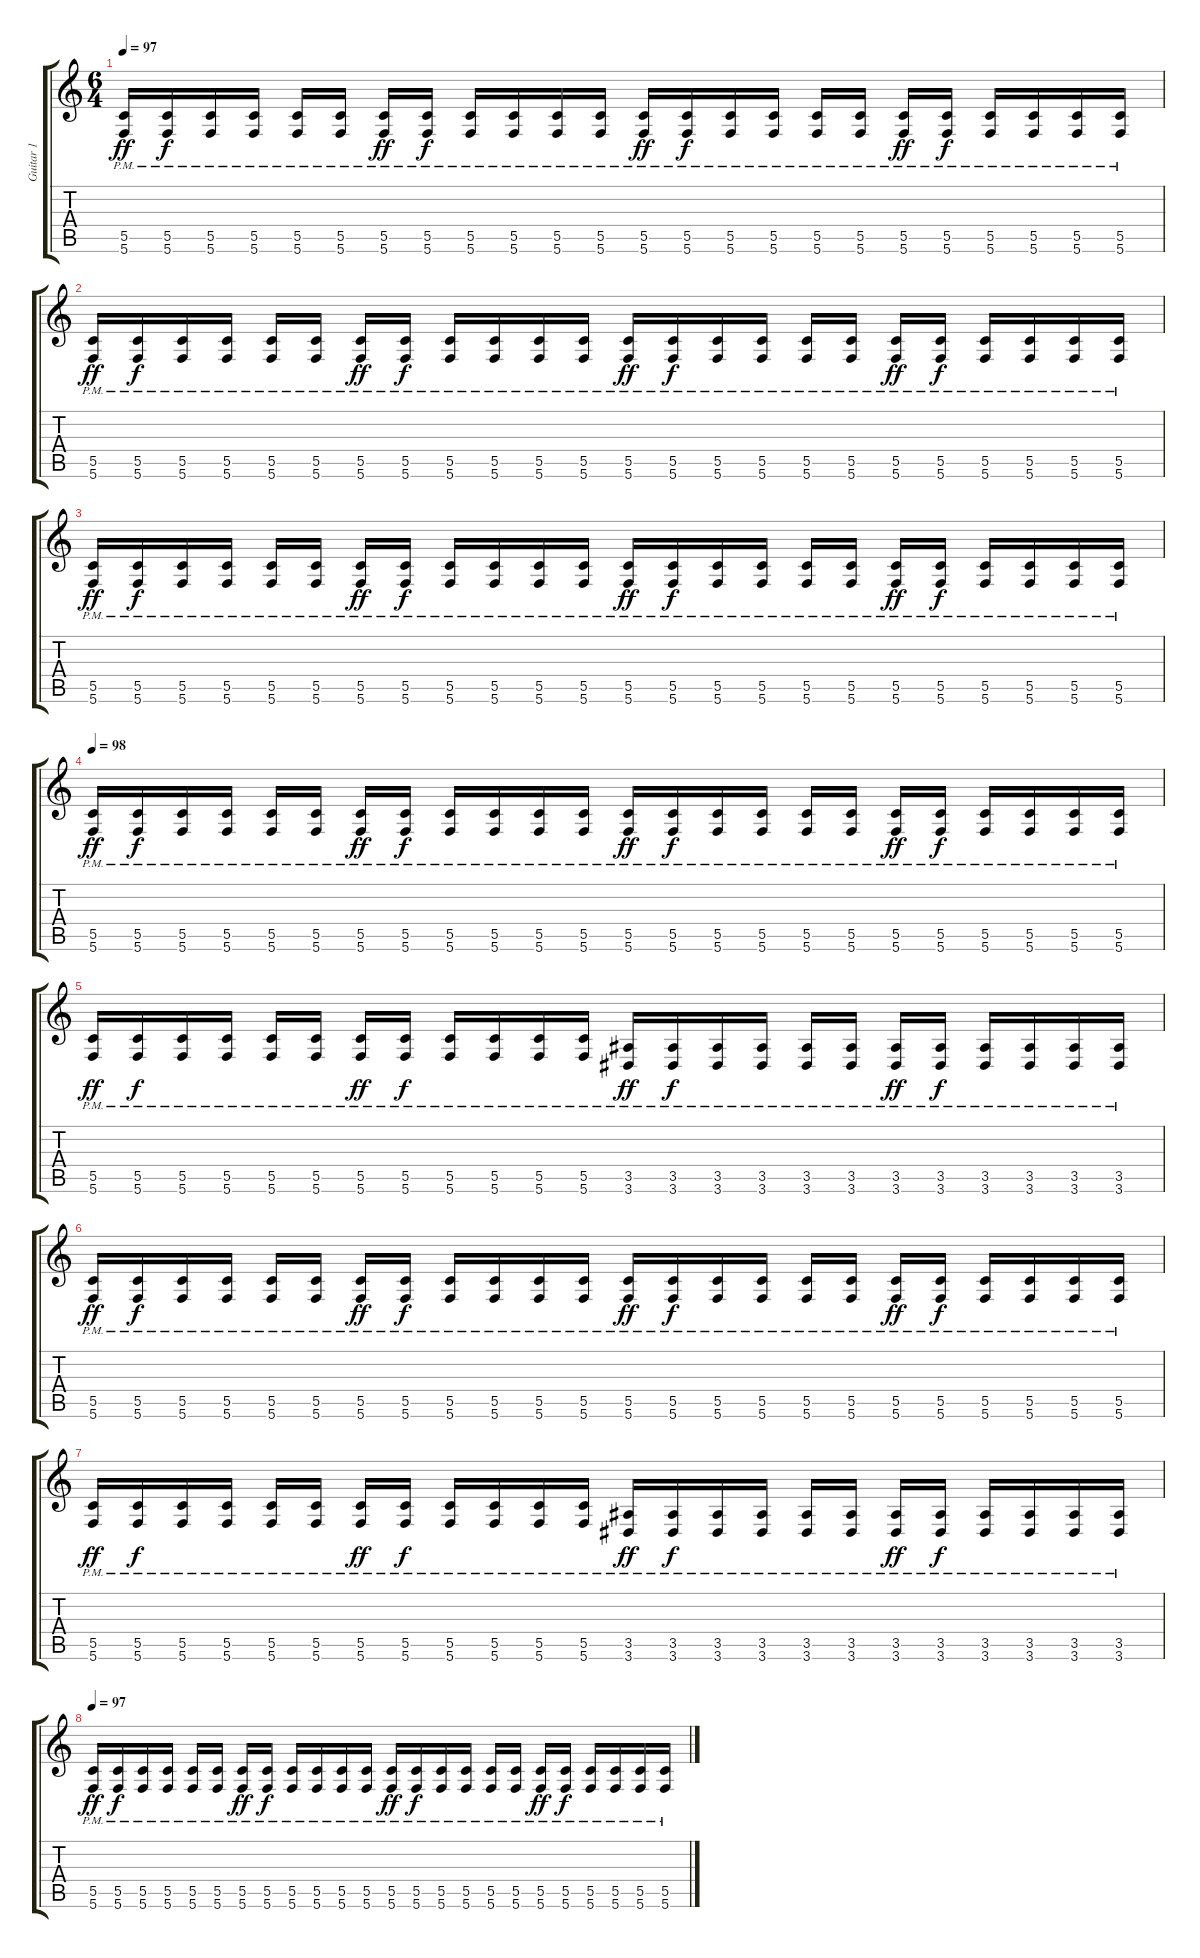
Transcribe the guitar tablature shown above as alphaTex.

\track ("Guitar 1" "Guitar 1") {instrument distortionguitar}
\staff {score tabs}
\tuning (E4 C4 G3 C3 G2 C2) {hide}
\ts (6 4)
\tempo 97
\clef g2
\ks c
(5.5{pm} 5.6{pm}).16{dy ff} (5.5{pm} 5.6{pm}).16{dy f} (5.5{pm} 5.6{pm}).16 (5.5{pm} 5.6{pm}).16 (5.5{pm} 5.6{pm}).16 (5.5{pm} 5.6{pm}).16{beam split} (5.5{pm} 5.6{pm}).16{dy ff} (5.5{pm} 5.6{pm}).16{dy f} (5.5{pm} 5.6{pm}).16 (5.5{pm} 5.6{pm}).16 (5.5{pm} 5.6{pm}).16 (5.5{pm} 5.6{pm}).16 (5.5{pm} 5.6{pm}).16{dy ff} (5.5{pm} 5.6{pm}).16{dy f} (5.5{pm} 5.6{pm}).16 (5.5{pm} 5.6{pm}).16 (5.5{pm} 5.6{pm}).16 (5.5{pm} 5.6{pm}).16{beam split} (5.5{pm} 5.6{pm}).16{dy ff} (5.5{pm} 5.6{pm}).16{dy f} (5.5{pm} 5.6{pm}).16 (5.5{pm} 5.6{pm}).16 (5.5{pm} 5.6{pm}).16 (5.5{pm} 5.6{pm}).16 |
(5.5{pm} 5.6{pm}).16{dy ff} (5.5{pm} 5.6{pm}).16{dy f} (5.5{pm} 5.6{pm}).16 (5.5{pm} 5.6{pm}).16 (5.5{pm} 5.6{pm}).16 (5.5{pm} 5.6{pm}).16{beam split} (5.5{pm} 5.6{pm}).16{dy ff} (5.5{pm} 5.6{pm}).16{dy f} (5.5{pm} 5.6{pm}).16 (5.5{pm} 5.6{pm}).16 (5.5{pm} 5.6{pm}).16 (5.5{pm} 5.6{pm}).16 (5.5{pm} 5.6{pm}).16{dy ff} (5.5{pm} 5.6{pm}).16{dy f} (5.5{pm} 5.6{pm}).16 (5.5{pm} 5.6{pm}).16 (5.5{pm} 5.6{pm}).16 (5.5{pm} 5.6{pm}).16{beam split} (5.5{pm} 5.6{pm}).16{dy ff} (5.5{pm} 5.6{pm}).16{dy f} (5.5{pm} 5.6{pm}).16 (5.5{pm} 5.6{pm}).16 (5.5{pm} 5.6{pm}).16 (5.5{pm} 5.6{pm}).16 |
(5.5{pm} 5.6{pm}).16{dy ff} (5.5{pm} 5.6{pm}).16{dy f} (5.5{pm} 5.6{pm}).16 (5.5{pm} 5.6{pm}).16 (5.5{pm} 5.6{pm}).16 (5.5{pm} 5.6{pm}).16{beam split} (5.5{pm} 5.6{pm}).16{dy ff} (5.5{pm} 5.6{pm}).16{dy f} (5.5{pm} 5.6{pm}).16 (5.5{pm} 5.6{pm}).16 (5.5{pm} 5.6{pm}).16 (5.5{pm} 5.6{pm}).16 (5.5{pm} 5.6{pm}).16{dy ff} (5.5{pm} 5.6{pm}).16{dy f} (5.5{pm} 5.6{pm}).16 (5.5{pm} 5.6{pm}).16 (5.5{pm} 5.6{pm}).16 (5.5{pm} 5.6{pm}).16{beam split} (5.5{pm} 5.6{pm}).16{dy ff} (5.5{pm} 5.6{pm}).16{dy f} (5.5{pm} 5.6{pm}).16 (5.5{pm} 5.6{pm}).16 (5.5{pm} 5.6{pm}).16 (5.5{pm} 5.6{pm}).16 |
\tempo 98
(5.5{pm} 5.6{pm}).16{dy ff} (5.5{pm} 5.6{pm}).16{dy f} (5.5{pm} 5.6{pm}).16 (5.5{pm} 5.6{pm}).16 (5.5{pm} 5.6{pm}).16 (5.5{pm} 5.6{pm}).16{beam split} (5.5{pm} 5.6{pm}).16{dy ff} (5.5{pm} 5.6{pm}).16{dy f} (5.5{pm} 5.6{pm}).16 (5.5{pm} 5.6{pm}).16 (5.5{pm} 5.6{pm}).16 (5.5{pm} 5.6{pm}).16 (5.5{pm} 5.6{pm}).16{dy ff} (5.5{pm} 5.6{pm}).16{dy f} (5.5{pm} 5.6{pm}).16 (5.5{pm} 5.6{pm}).16 (5.5{pm} 5.6{pm}).16 (5.5{pm} 5.6{pm}).16{beam split} (5.5{pm} 5.6{pm}).16{dy ff} (5.5{pm} 5.6{pm}).16{dy f} (5.5{pm} 5.6{pm}).16 (5.5{pm} 5.6{pm}).16 (5.5{pm} 5.6{pm}).16 (5.5{pm} 5.6{pm}).16 |
(5.5{pm} 5.6{pm}).16{dy ff} (5.5{pm} 5.6{pm}).16{dy f} (5.5{pm} 5.6{pm}).16 (5.5{pm} 5.6{pm}).16 (5.5{pm} 5.6{pm}).16 (5.5{pm} 5.6{pm}).16{beam split} (5.5{pm} 5.6{pm}).16{dy ff} (5.5{pm} 5.6{pm}).16{dy f} (5.5{pm} 5.6{pm}).16 (5.5{pm} 5.6{pm}).16 (5.5{pm} 5.6{pm}).16 (5.5{pm} 5.6{pm}).16 (3.5{pm} 3.6{pm}).16{dy ff} (3.5{pm} 3.6{pm}).16{dy f} (3.5{pm} 3.6{pm}).16 (3.5{pm} 3.6{pm}).16 (3.5{pm} 3.6{pm}).16 (3.5{pm} 3.6{pm}).16{beam split} (3.5{pm} 3.6{pm}).16{dy ff} (3.5{pm} 3.6{pm}).16{dy f} (3.5{pm} 3.6{pm}).16 (3.5{pm} 3.6{pm}).16 (3.5{pm} 3.6{pm}).16 (3.5{pm} 3.6{pm}).16 |
(5.5{pm} 5.6{pm}).16{dy ff} (5.5{pm} 5.6{pm}).16{dy f} (5.5{pm} 5.6{pm}).16 (5.5{pm} 5.6{pm}).16 (5.5{pm} 5.6{pm}).16 (5.5{pm} 5.6{pm}).16{beam split} (5.5{pm} 5.6{pm}).16{dy ff} (5.5{pm} 5.6{pm}).16{dy f} (5.5{pm} 5.6{pm}).16 (5.5{pm} 5.6{pm}).16 (5.5{pm} 5.6{pm}).16 (5.5{pm} 5.6{pm}).16 (5.5{pm} 5.6{pm}).16{dy ff} (5.5{pm} 5.6{pm}).16{dy f} (5.5{pm} 5.6{pm}).16 (5.5{pm} 5.6{pm}).16 (5.5{pm} 5.6{pm}).16 (5.5{pm} 5.6{pm}).16{beam split} (5.5{pm} 5.6{pm}).16{dy ff} (5.5{pm} 5.6{pm}).16{dy f} (5.5{pm} 5.6{pm}).16 (5.5{pm} 5.6{pm}).16 (5.5{pm} 5.6{pm}).16 (5.5{pm} 5.6{pm}).16 |
(5.5{pm} 5.6{pm}).16{dy ff} (5.5{pm} 5.6{pm}).16{dy f} (5.5{pm} 5.6{pm}).16 (5.5{pm} 5.6{pm}).16 (5.5{pm} 5.6{pm}).16 (5.5{pm} 5.6{pm}).16{beam split} (5.5{pm} 5.6{pm}).16{dy ff} (5.5{pm} 5.6{pm}).16{dy f} (5.5{pm} 5.6{pm}).16 (5.5{pm} 5.6{pm}).16 (5.5{pm} 5.6{pm}).16 (5.5{pm} 5.6{pm}).16 (3.5{pm} 3.6{pm}).16{dy ff} (3.5{pm} 3.6{pm}).16{dy f} (3.5{pm} 3.6{pm}).16 (3.5{pm} 3.6{pm}).16 (3.5{pm} 3.6{pm}).16 (3.5{pm} 3.6{pm}).16{beam split} (3.5{pm} 3.6{pm}).16{dy ff} (3.5{pm} 3.6{pm}).16{dy f} (3.5{pm} 3.6{pm}).16 (3.5{pm} 3.6{pm}).16 (3.5{pm} 3.6{pm}).16 (3.5{pm} 3.6{pm}).16 |
\tempo 97
(5.5{pm} 5.6{pm}).16{dy ff} (5.5{pm} 5.6{pm}).16{dy f} (5.5{pm} 5.6{pm}).16 (5.5{pm} 5.6{pm}).16 (5.5{pm} 5.6{pm}).16 (5.5{pm} 5.6{pm}).16{beam split} (5.5{pm} 5.6{pm}).16{dy ff} (5.5{pm} 5.6{pm}).16{dy f} (5.5{pm} 5.6{pm}).16 (5.5{pm} 5.6{pm}).16 (5.5{pm} 5.6{pm}).16 (5.5{pm} 5.6{pm}).16 (5.5{pm} 5.6{pm}).16{dy ff} (5.5{pm} 5.6{pm}).16{dy f} (5.5{pm} 5.6{pm}).16 (5.5{pm} 5.6{pm}).16 (5.5{pm} 5.6{pm}).16 (5.5{pm} 5.6{pm}).16{beam split} (5.5{pm} 5.6{pm}).16{dy ff} (5.5{pm} 5.6{pm}).16{dy f} (5.5{pm} 5.6{pm}).16 (5.5{pm} 5.6{pm}).16 (5.5{pm} 5.6{pm}).16 (5.5{pm} 5.6{pm}).16
